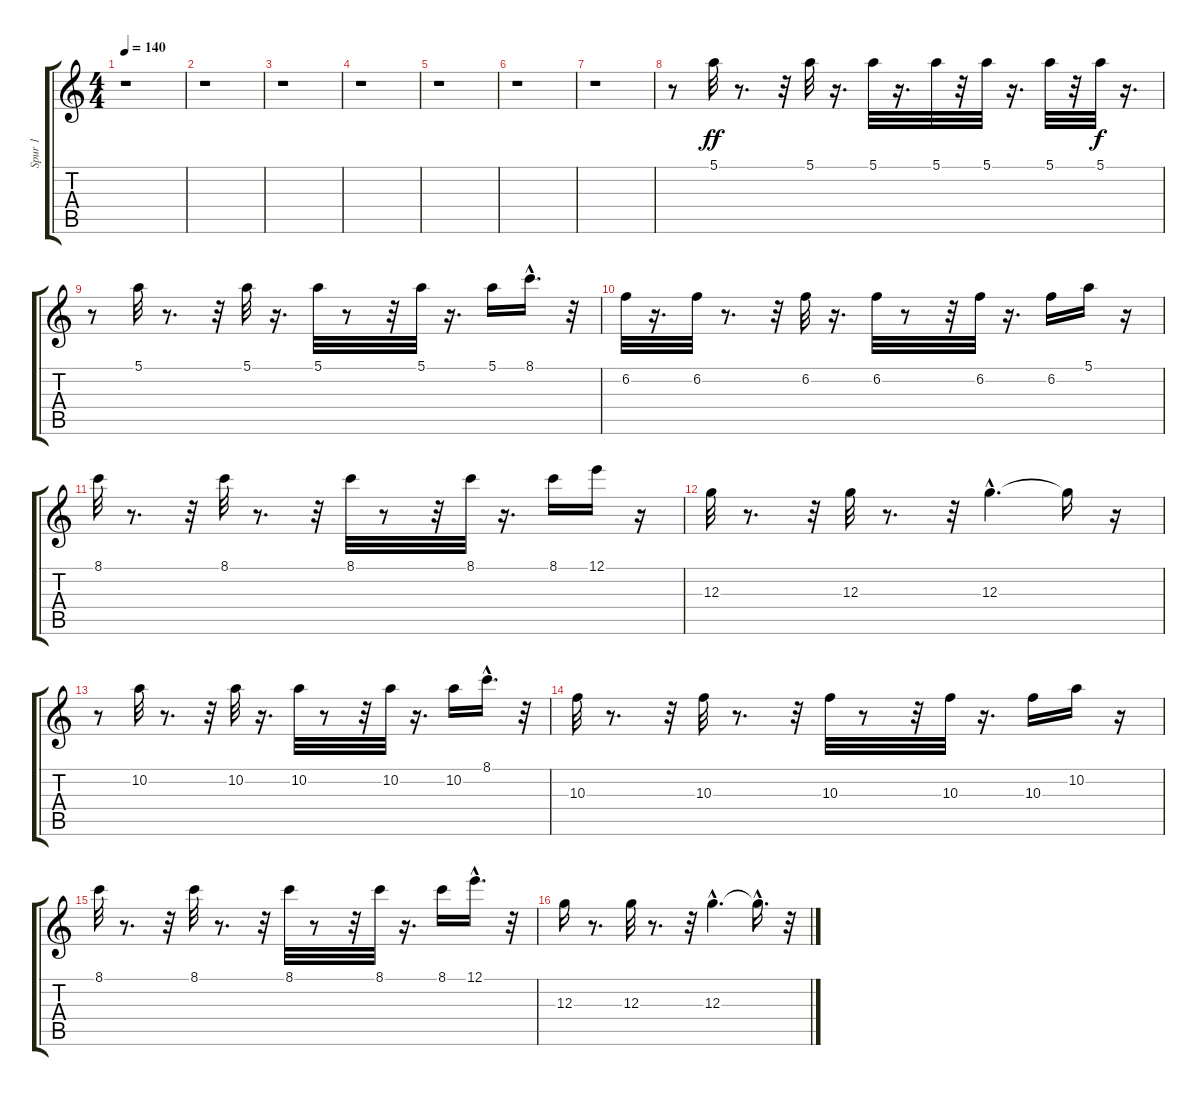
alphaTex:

\track ("Spur 1" "Spur 1") {instrument acousticguitarnylon}
\staff {score tabs}
\tuning (E4 B3 G3 D3 A2 E2) {hide}
\ts (4 4)
\tempo 140
\clef g2
\ks c
r.1{dy fff} |
r.1 |
r.1 |
r.1 |
r.1 |
r.1 |
r.1 |
r.8 5.1.32{dy ff} r.8{d} r.32 5.1.32 r.16{d} 5.1.32 r.16{d} 5.1.32 r.32 5.1.32 r.16{d} 5.1.32 r.32 5.1.32{dy f} r.16{d} |
r.8 5.1.32 r.8{d} r.32 5.1.32 r.16{d} 5.1.32 r.8 r.32 5.1.32 r.16{d} 5.1.16 8.1{hac}.16{d} r.32 |
6.2.32 r.16{d} 6.2.32 r.8{d} r.32 6.2.32 r.16{d} 6.2.32 r.8 r.32 6.2.32 r.16{d} 6.2.16 5.1.16 r.16 |
8.1.32 r.8{d} r.32 8.1.32 r.8{d} r.32 8.1.32 r.8 r.32 8.1.32 r.16{d} 8.1.16 12.1.16 r.16 |
12.3.32 r.8{d} r.32 12.3.32 r.8{d} r.32 12.3{hac}.4{d} 12.3{t}.16 r.16 |
r.8 10.2.32 r.8{d} r.32 10.2.32 r.16{d} 10.2.32 r.8 r.32 10.2.32 r.16{d} 10.2.16 8.1{hac}.16{d} r.32 |
10.3.32 r.8{d} r.32 10.3.32 r.8{d} r.32 10.3.32 r.8 r.32 10.3.32 r.16{d} 10.3.16 10.2.16 r.16 |
8.1.32 r.8{d} r.32 8.1.32 r.8{d} r.32 8.1.32 r.8 r.32 8.1.32 r.16{d} 8.1.16 12.1{hac}.16{d} r.32 |
12.3.16 r.8{d} 12.3.32 r.8{d} r.32 12.3{hac}.4{d} 12.3{hac t}.16{d} r.32
